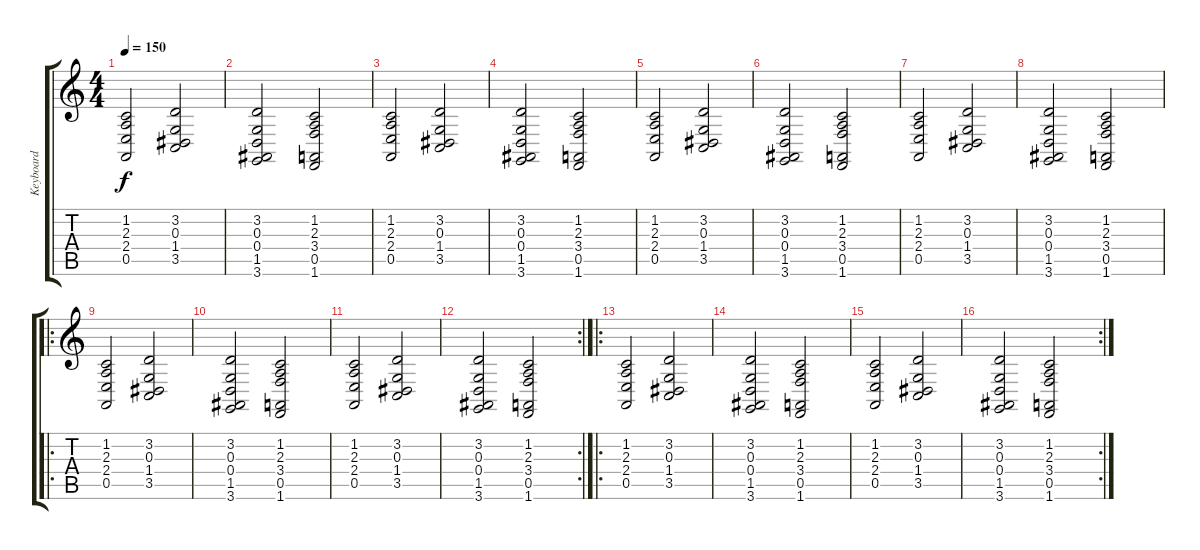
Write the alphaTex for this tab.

\track ("Keyboard" "Keyboard") {instrument choiraahs}
\staff {score tabs}
\tuning (E4 B3 G3 D3 A2 E2) {hide}
\ts (4 4)
\tempo 150
\clef g2
\ks c
(1.2 2.3 2.4 0.5).2{dy f instrument choiraahs} (3.2 0.3 1.4 3.5).2 |
(3.2 0.3 0.4 1.5 3.6).2 (1.2 2.3 3.4 0.5 1.6).2 |
(1.2 2.3 2.4 0.5).2 (3.2 0.3 1.4 3.5).2 |
(3.2 0.3 0.4 1.5 3.6).2 (1.2 2.3 3.4 0.5 1.6).2 |
(1.2 2.3 2.4 0.5).2 (3.2 0.3 1.4 3.5).2 |
(3.2 0.3 0.4 1.5 3.6).2 (1.2 2.3 3.4 0.5 1.6).2 |
(1.2 2.3 2.4 0.5).2 (3.2 0.3 1.4 3.5).2 |
(3.2 0.3 0.4 1.5 3.6).2 (1.2 2.3 3.4 0.5 1.6).2 |
\ro
(1.2 2.3 2.4 0.5).2 (3.2 0.3 1.4 3.5).2 |
(3.2 0.3 0.4 1.5 3.6).2 (1.2 2.3 3.4 0.5 1.6).2 |
(1.2 2.3 2.4 0.5).2 (3.2 0.3 1.4 3.5).2 |
\rc 2
(3.2 0.3 0.4 1.5 3.6).2 (1.2 2.3 3.4 0.5 1.6).2 |
\ro
(1.2 2.3 2.4 0.5).2 (3.2 0.3 1.4 3.5).2 |
(3.2 0.3 0.4 1.5 3.6).2 (1.2 2.3 3.4 0.5 1.6).2 |
(1.2 2.3 2.4 0.5).2 (3.2 0.3 1.4 3.5).2 |
\rc 2
(3.2 0.3 0.4 1.5 3.6).2 (1.2 2.3 3.4 0.5 1.6).2
